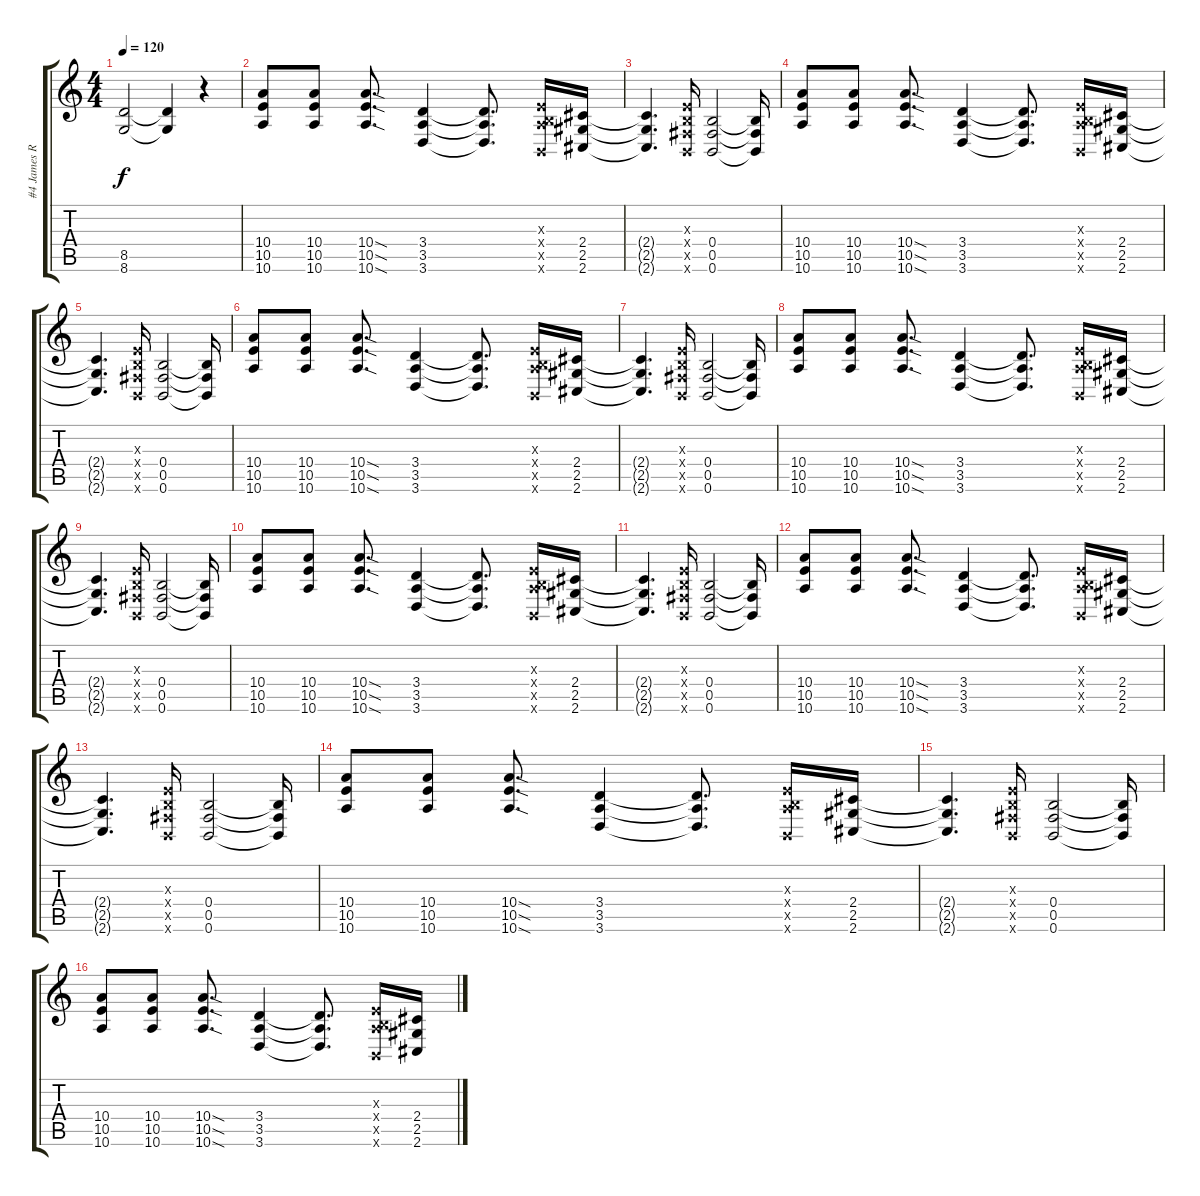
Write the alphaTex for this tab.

\track ("#4 James Root" "#4 James R") {instrument distortionguitar}
\staff {score tabs}
\tuning (Db4 Ab3 E3 B2 Gb2 B1) {hide}
\ts (4 4)
\tempo 120
\clef g2
\ks c
(8.5{t} 8.6{t}).2{dy f} (8.5{t} 8.6{t}).4 r.4 |
(10.4 10.5 10.6).8 (10.4 10.5 10.6).8 (10.4{sod} 10.5{sod} 10.6{sod}).8{d} (3.4 3.5 3.6).4 (3.4{t} 3.5{t} 3.6{t}).8{d} (0.3{x} 0.4{x} 3.5{x} 0.6{x}).16 (2.4 2.5 2.6).16 |
(2.4{t} 2.5{t} 2.6{t}).4{d} (0.3{x} 0.4{x} 0.5{x} 0.6{x}).16 (0.4 0.5 0.6).2 (0.4{t} 0.5{t} 0.6{t}).16 |
(10.4 10.5 10.6).8 (10.4 10.5 10.6).8 (10.4{sod} 10.5{sod} 10.6{sod}).8{d} (3.4 3.5 3.6).4 (3.4{t} 3.5{t} 3.6{t}).8{d} (0.3{x} 0.4{x} 3.5{x} 0.6{x}).16 (2.4 2.5 2.6).16 |
(2.4{t} 2.5{t} 2.6{t}).4{d} (0.3{x} 0.4{x} 0.5{x} 0.6{x}).16 (0.4 0.5 0.6).2 (0.4{t} 0.5{t} 0.6{t}).16 |
(10.4 10.5 10.6).8 (10.4 10.5 10.6).8 (10.4{sod} 10.5{sod} 10.6{sod}).8{d} (3.4 3.5 3.6).4 (3.4{t} 3.5{t} 3.6{t}).8{d} (0.3{x} 0.4{x} 3.5{x} 0.6{x}).16 (2.4 2.5 2.6).16 |
(2.4{t} 2.5{t} 2.6{t}).4{d} (0.3{x} 0.4{x} 0.5{x} 0.6{x}).16 (0.4 0.5 0.6).2 (0.4{t} 0.5{t} 0.6{t}).16 |
(10.4 10.5 10.6).8 (10.4 10.5 10.6).8 (10.4{sod} 10.5{sod} 10.6{sod}).8{d} (3.4 3.5 3.6).4 (3.4{t} 3.5{t} 3.6{t}).8{d} (0.3{x} 0.4{x} 3.5{x} 0.6{x}).16 (2.4 2.5 2.6).16 |
(2.4{t} 2.5{t} 2.6{t}).4{d} (0.3{x} 0.4{x} 0.5{x} 0.6{x}).16 (0.4 0.5 0.6).2 (0.4{t} 0.5{t} 0.6{t}).16 |
(10.4 10.5 10.6).8 (10.4 10.5 10.6).8 (10.4{sod} 10.5{sod} 10.6{sod}).8{d} (3.4 3.5 3.6).4 (3.4{t} 3.5{t} 3.6{t}).8{d} (0.3{x} 0.4{x} 3.5{x} 0.6{x}).16 (2.4 2.5 2.6).16 |
(2.4{t} 2.5{t} 2.6{t}).4{d} (0.3{x} 0.4{x} 0.5{x} 0.6{x}).16 (0.4 0.5 0.6).2 (0.4{t} 0.5{t} 0.6{t}).16 |
(10.4 10.5 10.6).8 (10.4 10.5 10.6).8 (10.4{sod} 10.5{sod} 10.6{sod}).8{d} (3.4 3.5 3.6).4 (3.4{t} 3.5{t} 3.6{t}).8{d} (0.3{x} 0.4{x} 3.5{x} 0.6{x}).16 (2.4 2.5 2.6).16 |
(2.4{t} 2.5{t} 2.6{t}).4{d} (0.3{x} 0.4{x} 0.5{x} 0.6{x}).16 (0.4 0.5 0.6).2 (0.4{t} 0.5{t} 0.6{t}).16 |
(10.4 10.5 10.6).8 (10.4 10.5 10.6).8 (10.4{sod} 10.5{sod} 10.6{sod}).8{d} (3.4 3.5 3.6).4 (3.4{t} 3.5{t} 3.6{t}).8{d} (0.3{x} 0.4{x} 3.5{x} 0.6{x}).16 (2.4 2.5 2.6).16 |
(2.4{t} 2.5{t} 2.6{t}).4{d} (0.3{x} 0.4{x} 0.5{x} 0.6{x}).16 (0.4 0.5 0.6).2 (0.4{t} 0.5{t} 0.6{t}).16 |
(10.4 10.5 10.6).8 (10.4 10.5 10.6).8 (10.4{sod} 10.5{sod} 10.6{sod}).8{d} (3.4 3.5 3.6).4 (3.4{t} 3.5{t} 3.6{t}).8{d} (0.3{x} 0.4{x} 3.5{x} 0.6{x}).16 (2.4 2.5 2.6).16
